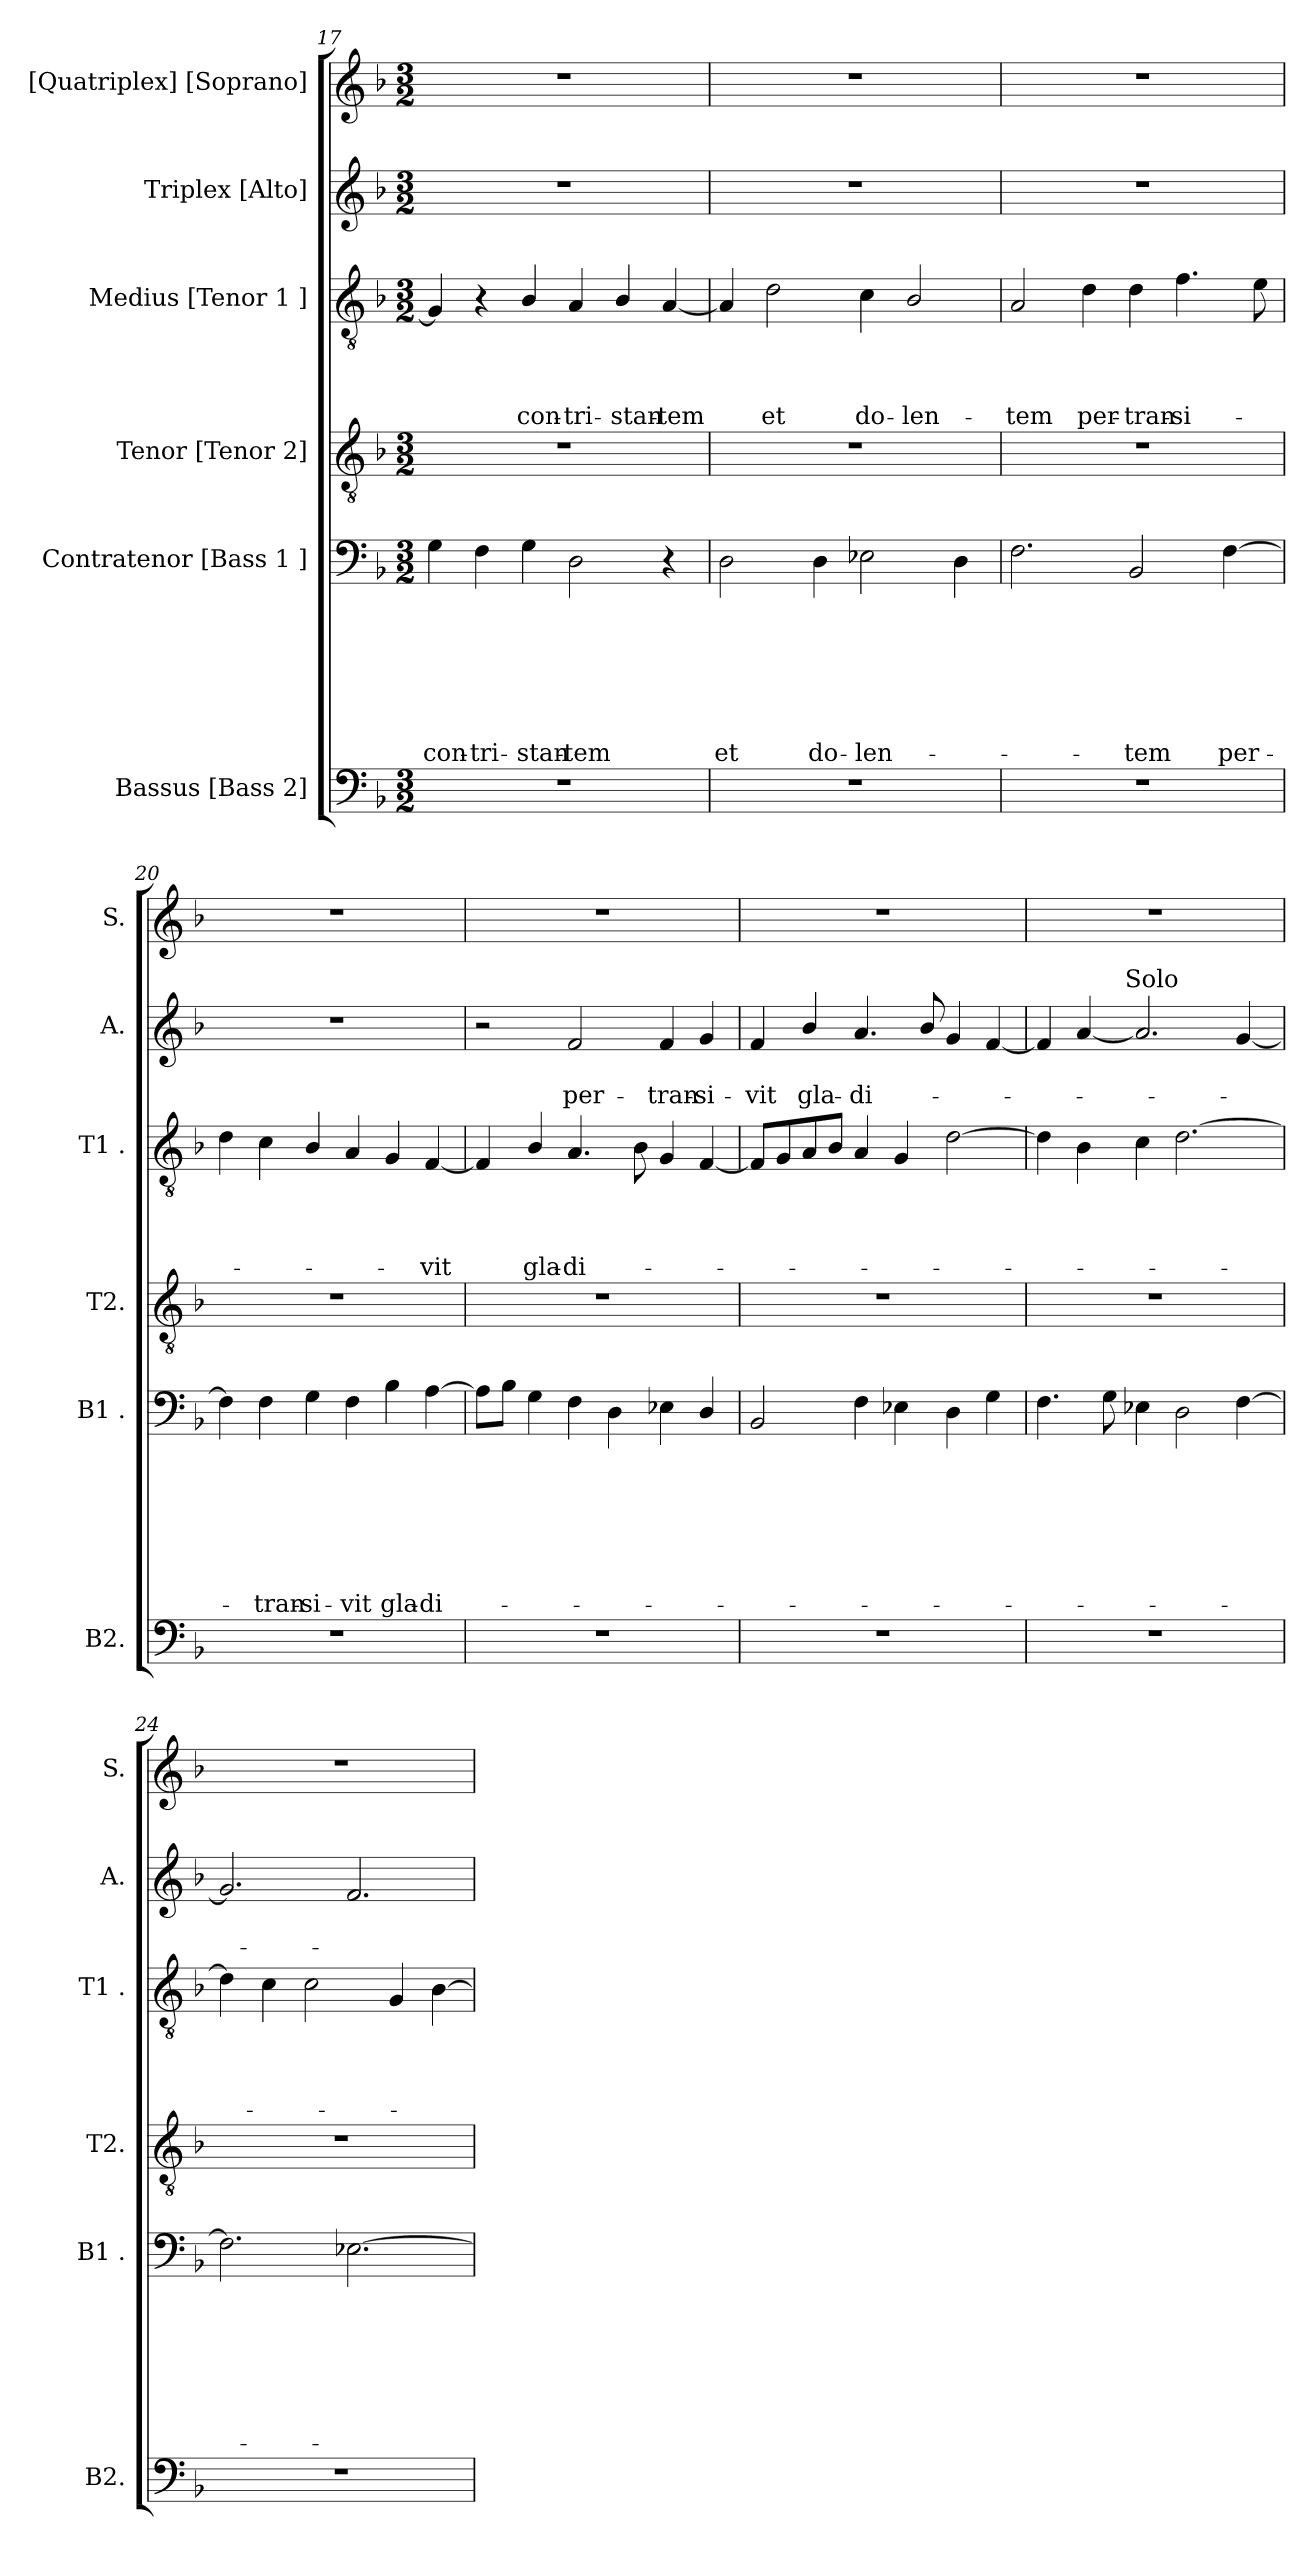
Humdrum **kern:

**kern	**kern	**text	**text	**text	**text	**text	**text	**text	**kern	**kern	**text	**text	**text	**text	**kern	**text	**text	**kern
*part6	*part5	*part5	*part5	*part5	*part5	*part5	*part5	*part5	*part4	*part3	*part3	*part3	*part3	*part3	*part2	*part2	*part2	*part1
*staff6	*staff5	*staff5	*staff5	*staff5	*staff5	*staff5	*staff5	*staff5	*staff4	*staff3	*staff3	*staff3	*staff3	*staff3	*staff2	*staff2	*staff2	*staff1
*I"Bassus [Bass 2]	*I"Contratenor [Bass 1 ]	*	*	*	*	*	*	*	*I"Tenor [Tenor 2]	*I"Medius [Tenor 1 ]	*	*	*	*	*I"Triplex [Alto]	*	*	*I"[Quatriplex] [Soprano]
*I'B2.	*I'B1 .	*	*	*	*	*	*	*	*I'T2.	*I'T1 .	*	*	*	*	*I'A.	*	*	*I'S.
*clefF4	*clefF4	*	*	*	*	*	*	*	*clefGv2	*clefGv2	*	*	*	*	*clefG2	*	*	*clefG2
*k[b-]	*k[b-]	*	*	*	*	*	*	*	*k[b-]	*k[b-]	*	*	*	*	*k[b-]	*	*	*k[b-]
*F:	*F:	*	*	*	*	*	*	*	*F:	*F:	*	*	*	*	*F:	*	*	*F:
*M3/2	*M3/2	*	*	*	*	*	*	*	*M3/2	*M3/2	*	*	*	*	*M3/2	*	*	*M3/2
=17	=17	=17	=17	=17	=17	=17	=17	=17	=17	=17	=17	=17	=17	=17	=17	=17	=17	=17
!	!	!	!	!	!	!	!	!LO:LY:b	!	!	!	!	!	!	!	!	!	!
1.r	4G\	.	.	.	.	.	.	con-	1.r	4G/]	.	.	.	.	1.r	.	.	1.r
!	!	!	!	!	!	!	!	!LO:LY:b	!	!	!	!	!	!	!	!	!	!
.	4F\	.	.	.	.	.	.	-tri-	.	4r	.	.	.	.	.	.	.	.
!	!	!	!	!	!	!	!	!LO:LY:b	!	!	!	!	!	!LO:LY:b	!	!	!	!
.	4G\	.	.	.	.	.	.	-stan-	.	4B-/	.	.	.	con-	.	.	.	.
!	!	!	!	!	!	!	!	!LO:LY:b:rj	!	!	!	!	!	!LO:LY:b	!	!	!	!
.	2D\	.	.	.	.	.	.	-tem	.	4A/	.	.	.	-tri-	.	.	.	.
!	!	!	!	!	!	!	!	!	!	!	!	!	!	!LO:LY:b	!	!	!	!
.	.	.	.	.	.	.	.	.	.	4B-/	.	.	.	-stan-	.	.	.	.
!	!	!	!	!	!	!	!	!	!	!	!	!	!	!LO:LY:b:rj	!	!	!	!
.	4r	.	.	.	.	.	.	.	.	[4A/	.	.	.	-tem	.	.	.	.
=18	=18	=18	=18	=18	=18	=18	=18	=18	=18	=18	=18	=18	=18	=18	=18	=18	=18	=18
!	!	!	!	!	!	!	!	!LO:LY:b	!	!	!	!	!	!	!	!	!	!
1.r	2D\	.	.	.	.	.	.	et	1.r	4A/]	.	.	.	.	1.r	.	.	1.r
!	!	!	!	!	!	!	!	!	!	!	!	!	!	!LO:LY:b	!	!	!	!
.	.	.	.	.	.	.	.	.	.	2d\	.	.	.	et	.	.	.	.
!	!	!	!	!	!	!	!	!LO:LY:b	!	!	!	!	!	!	!	!	!	!
.	4D\	.	.	.	.	.	.	do-	.	.	.	.	.	.	.	.	.	.
!	!	!	!	!	!	!	!	!LO:LY:b	!	!	!	!	!	!LO:LY:b	!	!	!	!
.	2E-X\	.	.	.	.	.	.	-len-	.	4c\	.	.	.	do-	.	.	.	.
!	!	!	!	!	!	!	!	!	!	!	!	!	!	!LO:LY:b:rj	!	!	!	!
.	.	.	.	.	.	.	.	.	.	2B-/	.	.	.	-len-	.	.	.	.
.	4D\	.	.	.	.	.	.	.	.	.	.	.	.	.	.	.	.	.
=19	=19	=19	=19	=19	=19	=19	=19	=19	=19	=19	=19	=19	=19	=19	=19	=19	=19	=19
!	!	!	!	!	!	!	!	!	!	!	!	!	!	!LO:LY:b	!	!	!	!
1.r	2.F\	.	.	.	.	.	.	.	1.r	2A/	.	.	.	-tem	1.r	.	.	1.r
!	!	!	!	!	!	!	!	!	!	!	!	!	!	!LO:LY:b	!	!	!	!
.	.	.	.	.	.	.	.	.	.	4d\	.	.	.	per-	.	.	.	.
!	!	!	!	!	!	!	!	!LO:LY:b	!	!	!	!	!	!LO:LY:b	!	!	!	!
.	2BB-/	.	.	.	.	.	.	-tem	.	4d\	.	.	.	-tran-	.	.	.	.
!	!	!	!	!	!	!	!	!	!	!	!	!	!	!LO:LY:b	!	!	!	!
.	.	.	.	.	.	.	.	.	.	4.f\	.	.	.	-si-	.	.	.	.
!	!	!	!	!	!	!	!	!LO:LY:b	!	!	!	!	!	!	!	!	!	!
.	[4F\	.	.	.	.	.	.	per-	.	.	.	.	.	.	.	.	.	.
.	.	.	.	.	.	.	.	.	.	8e\	.	.	.	.	.	.	.	.
=20	=20	=20	=20	=20	=20	=20	=20	=20	=20	=20	=20	=20	=20	=20	=20	=20	=20	=20
1.r	4F\]	.	.	.	.	.	.	.	1.r	4d\	.	.	.	.	1.r	.	.	1.r
!	!	!	!	!	!	!	!	!LO:LY:b	!	!	!	!	!	!	!	!	!	!
.	4F\	.	.	.	.	.	.	-tran-	.	4c\	.	.	.	.	.	.	.	.
!	!	!	!	!	!	!	!	!LO:LY:b	!	!	!	!	!	!	!	!	!	!
.	4G\	.	.	.	.	.	.	-si-	.	4B-/	.	.	.	.	.	.	.	.
!	!	!	!	!	!	!	!	!LO:LY:b	!	!	!	!	!	!	!	!	!	!
.	4F\	.	.	.	.	.	.	-vit	.	4A/	.	.	.	.	.	.	.	.
!	!	!	!	!	!	!	!	!LO:LY:b	!	!	!	!	!	!	!	!	!	!
.	4B-\	.	.	.	.	.	.	gla-	.	4G/	.	.	.	.	.	.	.	.
!	!	!	!	!	!	!	!	!LO:LY:b	!	!	!	!	!	!LO:LY:b	!	!	!	!
.	[4A\	.	.	.	.	.	.	-di-	.	[4F/	.	.	.	-vit	.	.	.	.
!!LO:PB:g=z
=21	=21	=21	=21	=21	=21	=21	=21	=21	=21	=21	=21	=21	=21	=21	=21	=21	=21	=21
1.r	8A\L]	.	.	.	.	.	.	.	1.r	4F/]	.	.	.	.	2r	.	.	1.r
.	8B-\J	.	.	.	.	.	.	.	.	.	.	.	.	.	.	.	.	.
!	!	!	!	!	!	!	!	!	!	!	!	!	!	!LO:LY:b	!	!	!	!
.	4G\	.	.	.	.	.	.	.	.	4B-/	.	.	.	gla-	.	.	.	.
!	!	!	!	!	!	!	!	!	!	!	!	!	!	!LO:LY:b	!	!	!LO:LY:b	!
.	4F\	.	.	.	.	.	.	.	.	4.A/	.	.	.	-di-	2f/	.	per-	.
.	4D\	.	.	.	.	.	.	.	.	.	.	.	.	.	.	.	.	.
.	.	.	.	.	.	.	.	.	.	8B-\	.	.	.	.	.	.	.	.
!	!	!	!	!	!	!	!	!	!	!	!	!	!	!	!	!	!LO:LY:b	!
.	4E-X\	.	.	.	.	.	.	.	.	4G/	.	.	.	.	4f/	.	-tran-	.
!	!	!	!	!	!	!	!	!	!	!	!	!	!	!	!	!	!LO:LY:b	!
.	4D/	.	.	.	.	.	.	.	.	[4F/	.	.	.	.	4g/	.	-si-	.
=22	=22	=22	=22	=22	=22	=22	=22	=22	=22	=22	=22	=22	=22	=22	=22	=22	=22	=22
!	!	!	!	!	!	!	!	!	!	!	!	!	!	!	!	!	!LO:LY:b	!
1.r	2BB-/	.	.	.	.	.	.	.	1.r	8F/L]	.	.	.	.	4f/	.	-vit	1.r
.	.	.	.	.	.	.	.	.	.	8G/	.	.	.	.	.	.	.	.
!	!	!	!	!	!	!	!	!	!	!	!	!	!	!	!	!	!LO:LY:b	!
.	.	.	.	.	.	.	.	.	.	8A/	.	.	.	.	4b-/	.	gla-	.
.	.	.	.	.	.	.	.	.	.	8B-/J	.	.	.	.	.	.	.	.
!	!	!	!	!	!	!	!	!	!	!	!	!	!	!	!	!	!LO:LY:b	!
.	4F\	.	.	.	.	.	.	.	.	4A/	.	.	.	.	4.a/	.	-di-	.
.	4E-X\	.	.	.	.	.	.	.	.	4G/	.	.	.	.	.	.	.	.
.	.	.	.	.	.	.	.	.	.	.	.	.	.	.	8b-/	.	.	.
.	4D\	.	.	.	.	.	.	.	.	[2d\	.	.	.	.	4g/	.	.	.
.	4G\	.	.	.	.	.	.	.	.	.	.	.	.	.	[4f/	.	.	.
=23	=23	=23	=23	=23	=23	=23	=23	=23	=23	=23	=23	=23	=23	=23	=23	=23	=23	=23
*	*	*	*	*	*	*	*	*	*	*	*	*	*	*	*^	*	*	*
1.r	4.F\	.	.	.	.	.	.	.	1.r	4d\]	.	.	.	.	4f/]	4...ryy	.	.	1.r
.	.	.	.	.	.	.	.	.	.	4B-\	.	.	.	.	[4a	.	.	.	.
.	8G\	.	.	.	.	.	.	.	.	.	.	.	.	.	.	.	.	.	.
!	!	!	!	!	!	!	!	!	!	!	!	!	!	!	!	!LO:TX:a:t=Solo	!	!	!
.	.	.	.	.	.	.	.	.	.	.	.	.	.	.	.	1ryy	.	.	.
.	4E-X\	.	.	.	.	.	.	.	.	4c\	.	.	.	.	2.a/]	.	.	.	.
.	2D\	.	.	.	.	.	.	.	.	[2.d	.	.	.	.	.	.	.	.	.
.	[4F	.	.	.	.	.	.	.	.	.	.	.	.	.	[4g	.	.	.	.
.	.	.	.	.	.	.	.	.	.	.	.	.	.	.	.	32ryy	.	.	.
*	*	*	*	*	*	*	*	*	*	*	*	*	*	*	*v	*v	*	*	*
=24	=24	=24	=24	=24	=24	=24	=24	=24	=24	=24	=24	=24	=24	=24	=24	=24	=24	=24
1.r	2.F\]	.	.	.	.	.	.	.	1.r	4d\]	.	.	.	.	2.g/]	.	.	1.r
.	.	.	.	.	.	.	.	.	.	4c\	.	.	.	.	.	.	.	.
.	.	.	.	.	.	.	.	.	.	2c\	.	.	.	.	.	.	.	.
.	[2.E-X	.	.	.	.	.	.	.	.	.	.	.	.	.	2.f/	.	.	.
.	.	.	.	.	.	.	.	.	.	4G/	.	.	.	.	.	.	.	.
.	.	.	.	.	.	.	.	.	.	[4B-	.	.	.	.	.	.	.	.
=	=	=	=	=	=	=	=	=	=	=	=	=	=	=	=	=	=	=
*-	*-	*-	*-	*-	*-	*-	*-	*-	*-	*-	*-	*-	*-	*-	*-	*-	*-	*-
